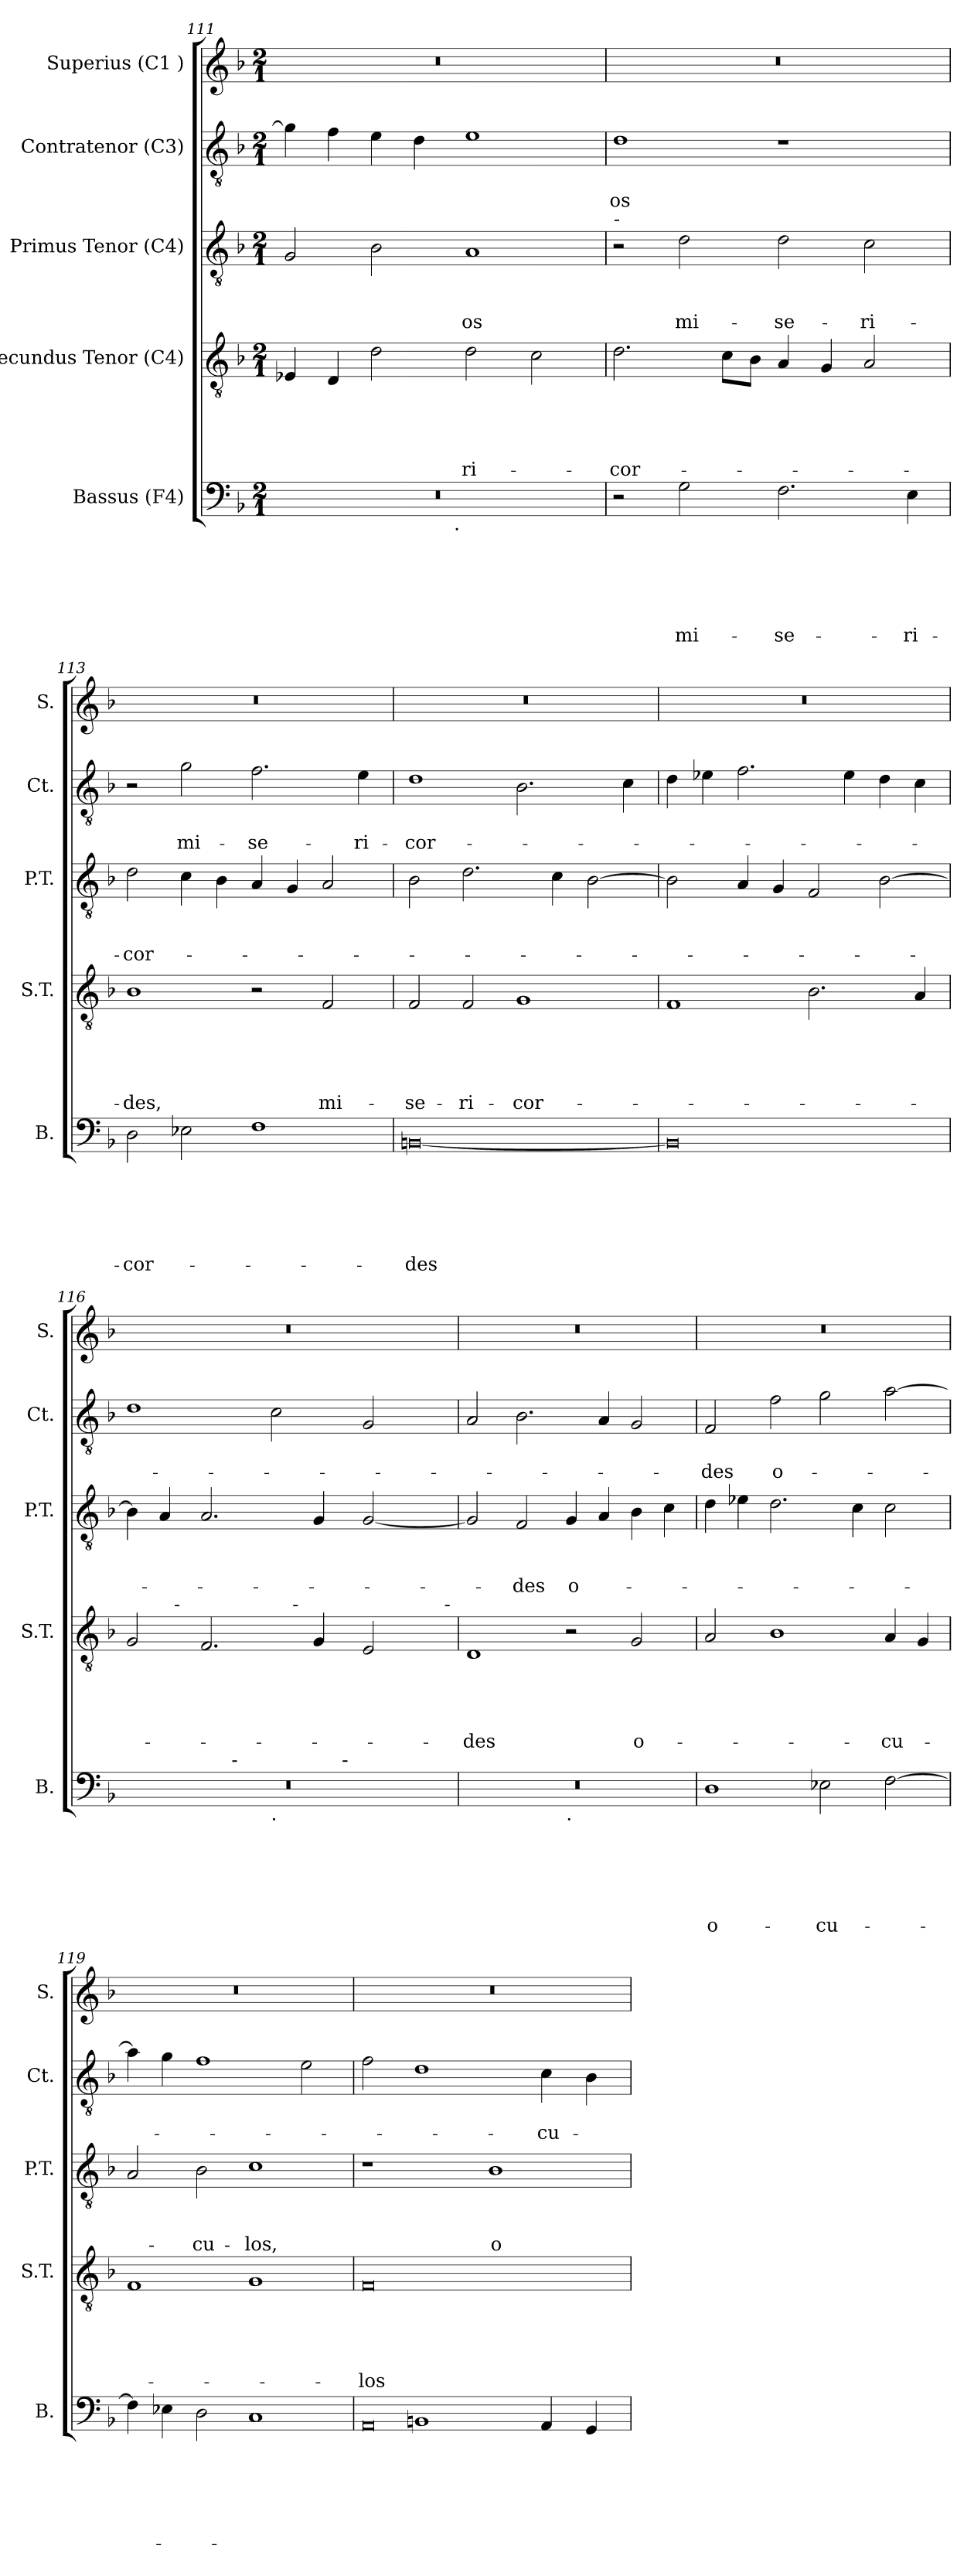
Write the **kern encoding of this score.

**kern	**text	**text	**text	**text	**text	**text	**kern	**text	**text	**text	**text	**text	**kern	**text	**text	**text	**kern	**text	**text	**kern
*part5	*part5	*part5	*part5	*part5	*part5	*part5	*part4	*part4	*part4	*part4	*part4	*part4	*part3	*part3	*part3	*part3	*part2	*part2	*part2	*part1
*staff5	*staff5	*staff5	*staff5	*staff5	*staff5	*staff5	*staff4	*staff4	*staff4	*staff4	*staff4	*staff4	*staff3	*staff3	*staff3	*staff3	*staff2	*staff2	*staff2	*staff1
*I"Bassus (F4)	*	*	*	*	*	*	*I"Secundus Tenor (C4)	*	*	*	*	*	*I"Primus Tenor (C4)	*	*	*	*I"Contratenor (C3)	*	*	*I"Superius (C1 )
*I'B.	*	*	*	*	*	*	*I'S.T.	*	*	*	*	*	*I'P.T.	*	*	*	*I'Ct.	*	*	*I'S.
*clefF4	*	*	*	*	*	*	*clefGv2	*	*	*	*	*	*clefGv2	*	*	*	*clefGv2	*	*	*clefG2
*k[b-]	*	*	*	*	*	*	*k[b-]	*	*	*	*	*	*k[b-]	*	*	*	*k[b-]	*	*	*k[b-]
*F:	*	*	*	*	*	*	*F:	*	*	*	*	*	*F:	*	*	*	*F:	*	*	*F:
*M2/1	*	*	*	*	*	*	*M2/1	*	*	*	*	*	*M2/1	*	*	*	*M2/1	*	*	*M2/1
=111	=111	=111	=111	=111	=111	=111	=111	=111	=111	=111	=111	=111	=111	=111	=111	=111	=111	=111	=111	=111
*^	*	*	*	*	*	*	*	*	*	*	*	*	*	*	*	*	*	*	*	*
0r	2ryy	.	.	.	.	.	.	4E-/	.	.	.	.	.	2G/	.	.	.	4g\]	.	.	0r
.	.	.	.	.	.	.	.	4D/	.	.	.	.	.	.	.	.	.	4f\	.	.	.
.	4...ryy	.	.	.	.	.	.	2d\	.	.	.	.	.	2B-\	.	.	.	4e\	.	.	.
.	.	.	.	.	.	.	.	.	.	.	.	.	.	.	.	.	.	4d\	.	.	.
!	!LO:TX:b:t=.	!	!	!	!	!	!	!	!	!	!	!	!	!	!	!	!	!	!	!	!
.	1ryy	.	.	.	.	.	.	.	.	.	.	.	.	.	.	.	.	.	.	.	.
!	!	!	!	!	!	!	!	!	!	!	!	!	!LO:LY:b	!	!	!	!LO:LY:b	!	!	!	!
.	.	.	.	.	.	.	.	2d\	.	.	.	.	-ri-	1A	.	.	-os	1e	.	.	.
.	.	.	.	.	.	.	.	2c\	.	.	.	.	.	.	.	.	.	.	.	.	.
.	32ryy	.	.	.	.	.	.	.	.	.	.	.	.	.	.	.	.	.	.	.	.
!!LO:PB:g=z
=112	=112	=112	=112	=112	=112	=112	=112	=112	=112	=112	=112	=112	=112	=112	=112	=112	=112	=112	=112	=112	=112
!	!	!	!	!	!	!	!	!	!	!	!	!	!	!LO:TX:a:t=-	!	!	!	!	!	!	!
!	!	!	!	!	!	!	!	!	!	!	!	!	!LO:LY:b	!	!	!	!	!	!	!LO:LY:b	!
*v	*v	*	*	*	*	*	*	*	*	*	*	*	*	*	*	*	*	*	*	*	*
2r	.	.	.	.	.	.	2.d\	.	.	.	.	-cor-	2r	.	.	.	1d	.	-os	0r
!	!	!	!	!	!	!LO:LY:b	!	!	!	!	!	!	!	!	!	!LO:LY:b	!	!	!	!
2G\	.	.	.	.	.	mi-	.	.	.	.	.	.	2d\	.	.	mi-	.	.	.	.
.	.	.	.	.	.	.	8c\L	.	.	.	.	.	.	.	.	.	.	.	.	.
.	.	.	.	.	.	.	8B-\J	.	.	.	.	.	.	.	.	.	.	.	.	.
!	!	!	!	!	!	!LO:LY:b	!	!	!	!	!	!	!	!	!	!LO:LY:b	!	!	!	!
2.F\	.	.	.	.	.	-se-	4A/	.	.	.	.	.	2d\	.	.	-se-	1r	.	.	.
.	.	.	.	.	.	.	4G/	.	.	.	.	.	.	.	.	.	.	.	.	.
!	!	!	!	!	!	!	!	!	!	!	!	!	!	!	!	!LO:LY:b	!	!	!	!
.	.	.	.	.	.	.	2A/	.	.	.	.	.	2c\	.	.	-ri-	.	.	.	.
!	!	!	!	!	!	!LO:LY:b	!	!	!	!	!	!	!	!	!	!	!	!	!	!
4E\	.	.	.	.	.	-ri-	.	.	.	.	.	.	.	.	.	.	.	.	.	.
=113	=113	=113	=113	=113	=113	=113	=113	=113	=113	=113	=113	=113	=113	=113	=113	=113	=113	=113	=113	=113
!	!	!	!	!	!	!LO:LY:b	!	!	!	!	!	!LO:LY:b	!	!	!	!LO:LY:b	!	!	!	!
2D\	.	.	.	.	.	-cor-	1B-	.	.	.	.	-des,	2d\	.	.	-cor-	2r	.	.	0r
!	!	!	!	!	!	!	!	!	!	!	!	!	!	!	!	!	!	!	!LO:LY:b	!
2E-\	.	.	.	.	.	.	.	.	.	.	.	.	4c\	.	.	.	2g\	.	mi-	.
.	.	.	.	.	.	.	.	.	.	.	.	.	4B-\	.	.	.	.	.	.	.
!	!	!	!	!	!	!	!	!	!	!	!	!	!	!	!	!	!	!	!LO:LY:b	!
1F	.	.	.	.	.	.	2r	.	.	.	.	.	4A/	.	.	.	2.f\	.	-se-	.
.	.	.	.	.	.	.	.	.	.	.	.	.	4G/	.	.	.	.	.	.	.
!	!	!	!	!	!	!	!	!	!	!	!	!LO:LY:b	!	!	!	!	!	!	!	!
.	.	.	.	.	.	.	2F/	.	.	.	.	mi-	2A/	.	.	.	.	.	.	.
!	!	!	!	!	!	!	!	!	!	!	!	!	!	!	!	!	!	!	!LO:LY:b	!
.	.	.	.	.	.	.	.	.	.	.	.	.	.	.	.	.	4e\	.	-ri-	.
=114	=114	=114	=114	=114	=114	=114	=114	=114	=114	=114	=114	=114	=114	=114	=114	=114	=114	=114	=114	=114
!	!	!	!	!	!	!LO:LY:b	!	!	!	!	!	!LO:LY:b	!	!	!	!	!	!	!LO:LY:b	!
[<0BB	.	.	.	.	.	-des	2F/	.	.	.	.	-se-	2B-\	.	.	.	1d	.	-cor-	0r
!	!	!	!	!	!	!	!	!	!	!	!	!LO:LY:b	!	!	!	!	!	!	!	!
.	.	.	.	.	.	.	2F/	.	.	.	.	-ri-	2.d\	.	.	.	.	.	.	.
!	!	!	!	!	!	!	!	!	!	!	!	!LO:LY:b	!	!	!	!	!	!	!	!
.	.	.	.	.	.	.	1G	.	.	.	.	-cor-	.	.	.	.	2.B-\	.	.	.
.	.	.	.	.	.	.	.	.	.	.	.	.	4c\	.	.	.	.	.	.	.
.	.	.	.	.	.	.	.	.	.	.	.	.	[>2B-\	.	.	.	.	.	.	.
.	.	.	.	.	.	.	.	.	.	.	.	.	.	.	.	.	4c\	.	.	.
=115	=115	=115	=115	=115	=115	=115	=115	=115	=115	=115	=115	=115	=115	=115	=115	=115	=115	=115	=115	=115
0BB]	.	.	.	.	.	.	1F	.	.	.	.	.	2B-\]	.	.	.	4d\	.	.	0r
.	.	.	.	.	.	.	.	.	.	.	.	.	.	.	.	.	4e-\	.	.	.
.	.	.	.	.	.	.	.	.	.	.	.	.	4A/	.	.	.	2.f\	.	.	.
.	.	.	.	.	.	.	.	.	.	.	.	.	4G/	.	.	.	.	.	.	.
.	.	.	.	.	.	.	2.B-\	.	.	.	.	.	2F/	.	.	.	.	.	.	.
.	.	.	.	.	.	.	.	.	.	.	.	.	.	.	.	.	4e-\	.	.	.
.	.	.	.	.	.	.	.	.	.	.	.	.	[<2B-\	.	.	.	4d\	.	.	.
.	.	.	.	.	.	.	4A/	.	.	.	.	.	.	.	.	.	4c\	.	.	.
!!LO:LB:g=z
=116	=116	=116	=116	=116	=116	=116	=116	=116	=116	=116	=116	=116	=116	=116	=116	=116	=116	=116	=116	=116
*^	*	*	*	*	*	*	*^	*	*	*	*	*	*	*	*	*	*	*	*	*
*	*^	*	*	*	*	*	*	*	*^	*	*	*	*	*	*	*	*	*	*	*	*	*
*	*	*^	*	*	*	*	*	*	*	*	*^	*	*	*	*	*	*	*	*	*	*	*	*	*
0r	2ryy	1ryy	1ryy	.	.	.	.	.	.	2G/	4ryy	1ryy	1ryy	.	.	.	.	.	4B-\]	.	.	.	1d	.	.	0r
.	.	.	.	.	.	.	.	.	.	.	16ryy	.	.	.	.	.	.	.	4A/	.	.	.	.	.	.	.
!	!	!	!	!	!	!	!	!	!	!	!LO:TX:a:t=-	!	!	!	!	!	!	!	!	!	!	!	!	!	!	!
.	.	.	.	.	.	.	.	.	.	.	1ryy	.	.	.	.	.	.	.	.	.	.	.	.	.	.	.
.	8ryy	.	.	.	.	.	.	.	.	2.F/	.	.	.	.	.	.	.	.	2.A/	.	.	.	.	.	.	.
.	32ryy	.	.	.	.	.	.	.	.	.	.	.	.	.	.	.	.	.	.	.	.	.	.	.	.	.
!	!LO:TX:a:t=-	!	!	!	!	!	!	!	!	!	!	!	!	!	!	!	!	!	!	!	!	!	!	!	!	!
.	1ryy	.	.	.	.	.	.	.	.	.	.	.	.	.	.	.	.	.	.	.	.	.	.	.	.	.
!	!	!LO:TX:b:t=.	!	!	!	!	!	!	!	!	!	!	!	!	!	!	!	!	!	!	!	!	!	!	!	!
.	.	1ryy	4.ryy	.	.	.	.	.	.	.	.	8ryy	2...ryy	.	.	.	.	.	.	.	.	.	2c\	.	.	.
!	!	!	!	!	!	!	!	!	!	!	!	!LO:TX:a:t=-	!	!	!	!	!	!	!	!	!	!	!	!	!	!
.	.	.	.	.	.	.	.	.	.	.	.	2..ryy	.	.	.	.	.	.	.	.	.	.	.	.	.	.
.	.	.	.	.	.	.	.	.	.	4G/	.	.	.	.	.	.	.	.	4G/	.	.	.	.	.	.	.
.	.	.	.	.	.	.	.	.	.	.	2ryy	.	.	.	.	.	.	.	.	.	.	.	.	.	.	.
!	!	!	!LO:TX:a:t=-	!	!	!	!	!	!	!	!	!	!	!	!	!	!	!	!	!	!	!	!	!	!	!
.	.	.	2ryy	.	.	.	.	.	.	.	.	.	.	.	.	.	.	.	.	.	.	.	.	.	.	.
.	.	.	.	.	.	.	.	.	.	2E/	.	.	.	.	.	.	.	.	[<2G/	.	.	.	2G/	.	.	.
.	4ryy	.	.	.	.	.	.	.	.	.	.	.	.	.	.	.	.	.	.	.	.	.	.	.	.	.
.	.	.	.	.	.	.	.	.	.	.	8.ryy	.	.	.	.	.	.	.	.	.	.	.	.	.	.	.
.	.	.	8ryy	.	.	.	.	.	.	.	.	.	.	.	.	.	.	.	.	.	.	.	.	.	.	.
.	16.ryy	.	.	.	.	.	.	.	.	.	.	.	.	.	.	.	.	.	.	.	.	.	.	.	.	.
!	!	!	!	!	!	!	!	!	!	!	!	!	!LO:TX:a:t=-	!	!	!	!	!	!	!	!	!	!	!	!	!
.	.	.	.	.	.	.	.	.	.	.	.	.	16ryy	.	.	.	.	.	.	.	.	.	.	.	.	.
=117	=117	=117	=117	=117	=117	=117	=117	=117	=117	=117	=117	=117	=117	=117	=117	=117	=117	=117	=117	=117	=117	=117	=117	=117	=117	=117
!	!	!	!	!	!	!	!	!	!	!	!	!	!	!	!	!	!	!LO:LY:b	!	!	!	!	!	!	!	!
*	*v	*v	*v	*	*	*	*	*	*	*	*	*	*	*	*	*	*	*	*	*	*	*	*	*	*	*
*	*	*	*	*	*	*	*	*v	*v	*v	*v	*	*	*	*	*	*	*	*	*	*	*	*	*
0r	1ryy	.	.	.	.	.	.	1D	.	.	.	.	-des	2G/]	.	.	.	2A/	.	.	0r
!	!	!	!	!	!	!	!	!	!	!	!	!	!	!	!	!	!LO:LY:b	!	!	!	!
.	.	.	.	.	.	.	.	.	.	.	.	.	.	2F/	.	.	-des	2.B-\	.	.	.
!	!LO:TX:b:t=.	!	!	!	!	!	!	!	!	!	!	!	!	!	!	!	!	!	!	!	!
!	!	!	!	!	!	!	!	!	!	!	!	!	!	!	!	!	!LO:LY:b	!	!	!	!
.	1ryy	.	.	.	.	.	.	2r	.	.	.	.	.	4G/	.	.	o-	.	.	.	.
.	.	.	.	.	.	.	.	.	.	.	.	.	.	4A/	.	.	.	4A/	.	.	.
!	!	!	!	!	!	!	!	!	!	!	!	!	!LO:LY:b	!	!	!	!	!	!	!	!
.	.	.	.	.	.	.	.	2G/	.	.	.	.	o-	4B-\	.	.	.	2G/	.	.	.
.	.	.	.	.	.	.	.	.	.	.	.	.	.	4c\	.	.	.	.	.	.	.
=118	=118	=118	=118	=118	=118	=118	=118	=118	=118	=118	=118	=118	=118	=118	=118	=118	=118	=118	=118	=118	=118
!	!	!	!	!	!	!	!LO:LY:b:rj	!	!	!	!	!	!	!	!	!	!	!	!	!LO:LY:b	!
*v	*v	*	*	*	*	*	*	*	*	*	*	*	*	*	*	*	*	*	*	*	*
1D	.	.	.	.	.	o-	2A/	.	.	.	.	.	4d\	.	.	.	2F/	.	-des	0r
.	.	.	.	.	.	.	.	.	.	.	.	.	4e-\	.	.	.	.	.	.	.
!	!	!	!	!	!	!	!	!	!	!	!	!	!	!	!	!	!	!	!LO:LY:b	!
.	.	.	.	.	.	.	1B-	.	.	.	.	.	2.d\	.	.	.	2f\	.	o-	.
!	!	!	!	!	!	!LO:LY:b	!	!	!	!	!	!	!	!	!	!	!	!	!	!
2E-\	.	.	.	.	.	-cu-	.	.	.	.	.	.	.	.	.	.	2g\	.	.	.
.	.	.	.	.	.	.	.	.	.	.	.	.	4c\	.	.	.	.	.	.	.
!	!	!	!	!	!	!	!	!	!	!	!	!LO:LY:b	!	!	!	!	!	!	!	!
[>2F\	.	.	.	.	.	.	4A/	.	.	.	.	-cu-	2c\	.	.	.	[>2a\	.	.	.
.	.	.	.	.	.	.	4G/	.	.	.	.	.	.	.	.	.	.	.	.	.
=119	=119	=119	=119	=119	=119	=119	=119	=119	=119	=119	=119	=119	=119	=119	=119	=119	=119	=119	=119	=119
4F\]	.	.	.	.	.	.	1F	.	.	.	.	.	2A/	.	.	.	4a\]	.	.	0r
4E-\	.	.	.	.	.	.	.	.	.	.	.	.	.	.	.	.	4g\	.	.	.
!	!	!	!	!	!	!	!	!	!	!	!	!	!	!	!	!LO:LY:b	!	!	!	!
2D\	.	.	.	.	.	.	.	.	.	.	.	.	2B-\	.	.	-cu-	1f	.	.	.
!	!	!	!	!	!	!	!	!	!	!	!	!	!	!	!	!LO:LY:b	!	!	!	!
1C	.	.	.	.	.	.	1G	.	.	.	.	.	1c	.	.	-los,	.	.	.	.
.	.	.	.	.	.	.	.	.	.	.	.	.	.	.	.	.	2e\	.	.	.
!!LO:PB:g=z
=120	=120	=120	=120	=120	=120	=120	=120	=120	=120	=120	=120	=120	=120	=120	=120	=120	=120	=120	=120	=120
*^	*	*	*	*	*	*	*	*	*	*	*	*	*	*	*	*	*	*	*	*
*	*^	*	*	*	*	*	*	*	*	*	*	*	*	*	*	*	*	*	*	*	*
!	!	!	!	!	!	!	!	!	!	!	!	!	!	!LO:LY:b:rj	!	!	!	!	!	!	!	!
2ryy	0AA	2ryy	.	.	.	.	.	.	0F	.	.	.	.	-los	1r	.	.	.	2f\	.	.	0r
8ryy	.	1BB	.	.	.	.	.	.	.	.	.	.	.	.	.	.	.	.	1d	.	.	.
32ryy	.	.	.	.	.	.	.	.	.	.	.	.	.	.	.	.	.	.	.	.	.	.
1ryy	.	.	.	.	.	.	.	.	.	.	.	.	.	.	.	.	.	.	.	.	.	.
!	!	!	!	!	!	!	!	!	!	!	!	!	!	!	!	!	!	!LO:LY:b:rj	!	!	!	!
.	.	.	.	.	.	.	.	.	.	.	.	.	.	.	1B-	.	.	o-	.	.	.	.
!	!	!	!	!	!	!	!	!	!	!	!	!	!	!	!	!	!	!	!	!	!LO:LY:b	!
.	.	4AA/	.	.	.	.	.	.	.	.	.	.	.	.	.	.	.	.	4c\	.	-cu-	.
4ryy	.	.	.	.	.	.	.	.	.	.	.	.	.	.	.	.	.	.	.	.	.	.
.	.	4GG/	.	.	.	.	.	.	.	.	.	.	.	.	.	.	.	.	4B-\	.	.	.
16.ryy	.	.	.	.	.	.	.	.	.	.	.	.	.	.	.	.	.	.	.	.	.	.
*v	*v	*v	*	*	*	*	*	*	*	*	*	*	*	*	*	*	*	*	*	*	*	*
=	=	=	=	=	=	=	=	=	=	=	=	=	=	=	=	=	=	=	=	=
*-	*-	*-	*-	*-	*-	*-	*-	*-	*-	*-	*-	*-	*-	*-	*-	*-	*-	*-	*-	*-
